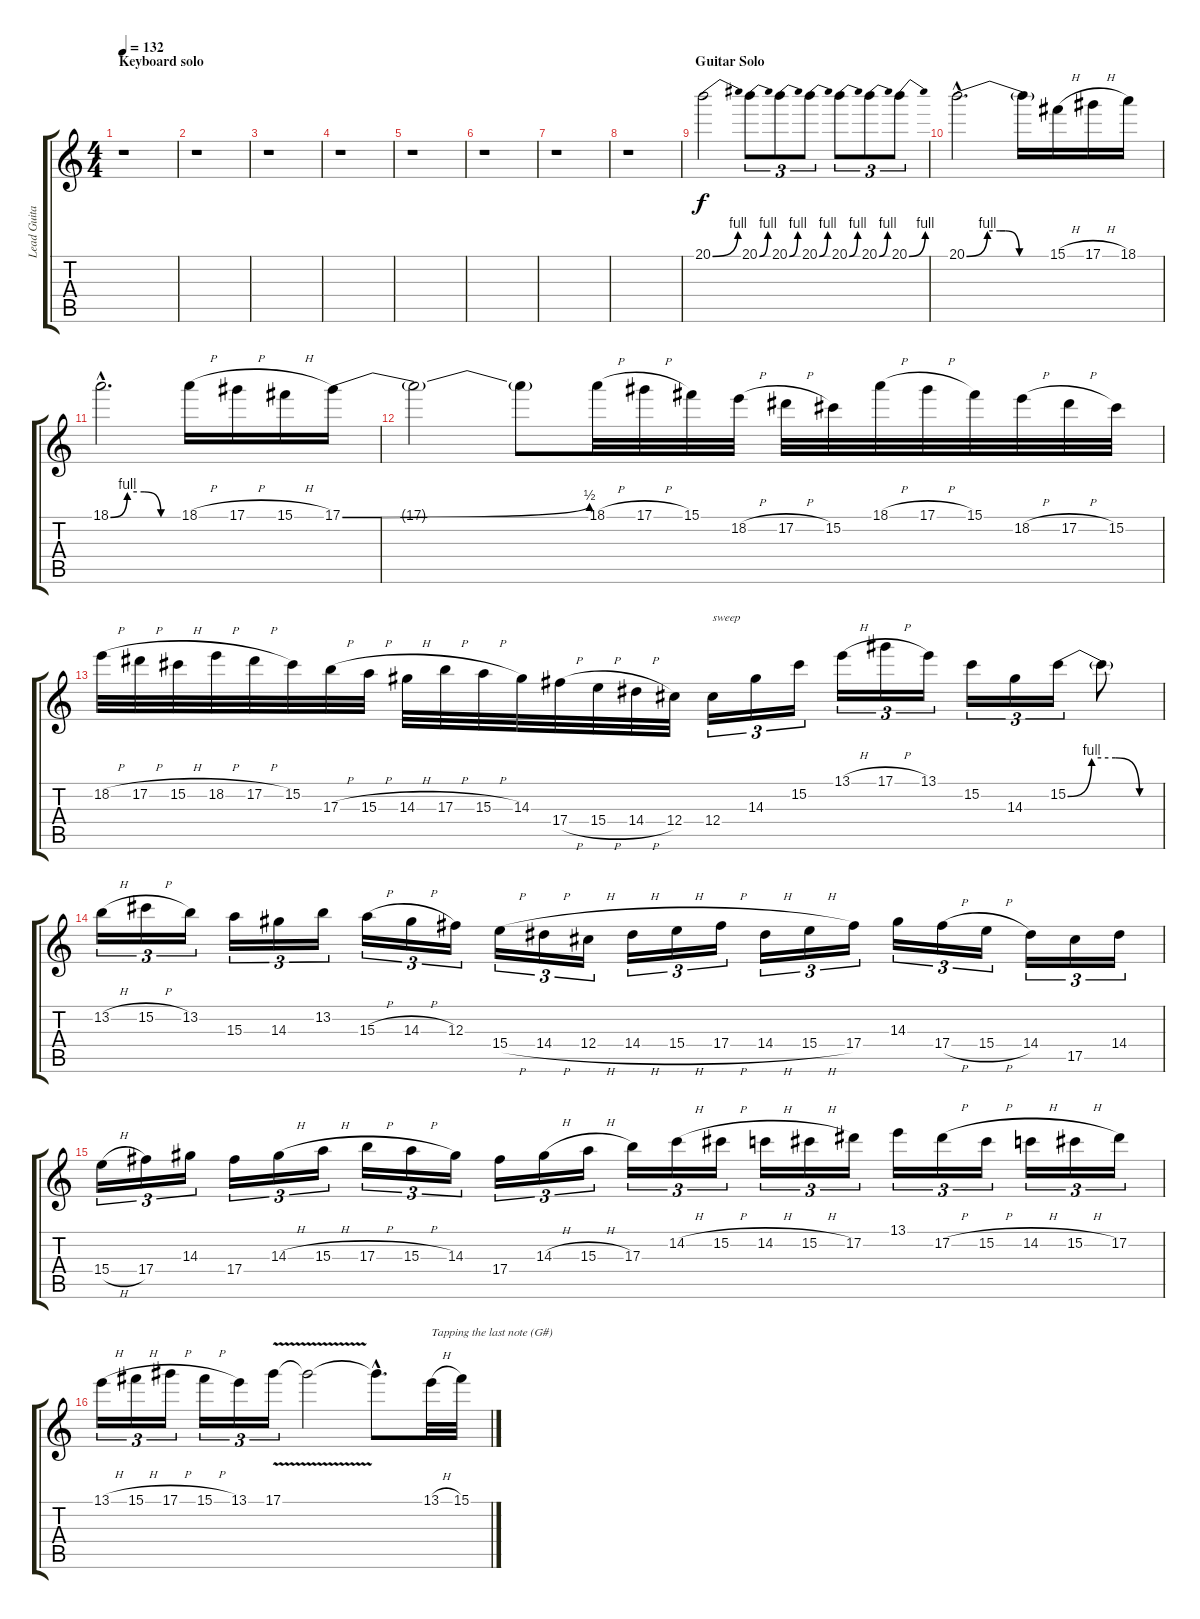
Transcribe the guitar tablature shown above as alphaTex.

\track ("Lead Guitar" "Lead Guita") {instrument distortionguitar}
\staff {score tabs}
\tuning (Eb4 Bb3 Gb3 Db3 Ab2 Eb2) {hide}
\ts (4 4)
\section ("" "Keyboard solo")
\tempo 132
\clef g2
\ks c
r.1{dy f} |
r.1 |
r.1 |
r.1 |
r.1 |
r.1 |
r.1 |
r.1 |
\section ("" "Guitar Solo")
20.1{be (bend 0 0 60 4)}.2{instrument overdrivenguitar} 20.1{be (bend 0 0 60 4)}.8{tu (3 2)} 20.1{be (bend 0 0 60 4)}.8{tu (3 2)} 20.1{be (bend 0 0 60 4)}.8{tu (3 2)} 20.1{be (bend 0 0 60 4)}.8{tu (3 2)} 20.1{be (bend 0 0 60 4)}.8{tu (3 2)} 20.1{be (bend 0 0 60 4)}.8{tu (3 2)} |
20.1{be (custom 0 0 15 4 24 4 28 4 38 0 45 0 60 0) hac}.2{d} 20.1{t}.16 15.1{h}.16 17.1{h}.16 18.1.16 |
18.1{be (custom 0 0 15 4 30 4 45 0 60 0) hac}.2{d} 18.1{h}.16 17.1{h}.16 15.1{h}.16 17.1{be (bend 0 0 60 2)}.16 |
17.1{t}.2 17.1{t}.8 18.1{h}.32 17.1{h}.32 15.1.32 18.2{h}.32 17.2{h}.32 15.2.32 18.1{h}.32 17.1{h}.32 15.1.32 18.2{h}.32 17.2{h}.32 15.2.32 |
18.2{h}.32 17.2{h}.32 15.2{h}.32 18.2{h}.32 17.2{h}.32 15.2.32 17.3{h}.32 15.3{h}.32 14.3{h}.32 17.3{h}.32 15.3{h}.32 14.3.32 17.4{h}.32 15.4{h}.32 14.4{h}.32 12.4.32 12.4.16{tu (3 2) txt "sweep"} 14.3.16{tu (3 2)} 15.2.16{tu (3 2)} 13.1{h}.16{tu (3 2)} 17.1{h}.16{tu (3 2)} 13.1.16{tu (3 2)} 15.2.16{tu (3 2)} 14.3.16{tu (3 2)} 15.2{be (custom 0 0 15 4 30 4 45 0 60 0)}.16{tu (3 2)} 15.2{t}.8 |
13.2{h}.16{tu (3 2)} 15.2{h}.16{tu (3 2)} 13.2.16{tu (3 2)} 15.3.16{tu (3 2)} 14.3.16{tu (3 2)} 13.2.16{tu (3 2)} 15.3{h}.16{tu (3 2)} 14.3{h}.16{tu (3 2)} 12.3.16{tu (3 2)} 15.4{h}.16{tu (3 2)} 14.4{h}.16{tu (3 2)} 12.4{h}.16{tu (3 2)} 14.4{h}.16{tu (3 2)} 15.4{h}.16{tu (3 2)} 17.4{h}.16{tu (3 2)} 14.4{h}.16{tu (3 2)} 15.4{h}.16{tu (3 2)} 17.4.16{tu (3 2)} 14.3.16{tu (3 2)} 17.4{h}.16{tu (3 2)} 15.4{h}.16{tu (3 2)} 14.4.16{tu (3 2)} 17.5.16{tu (3 2)} 14.4.16{tu (3 2)} |
15.4{h}.16{tu (3 2)} 17.4.16{tu (3 2)} 14.3.16{tu (3 2)} 17.4.16{tu (3 2)} 14.3{h}.16{tu (3 2)} 15.3{h}.16{tu (3 2)} 17.3{h}.16{tu (3 2)} 15.3{h}.16{tu (3 2)} 14.3.16{tu (3 2)} 17.4.16{tu (3 2)} 14.3{h}.16{tu (3 2)} 15.3{h}.16{tu (3 2)} 17.3.16{tu (3 2)} 14.2{h}.16{tu (3 2)} 15.2{h}.16{tu (3 2)} 14.2{h}.16{tu (3 2)} 15.2{h}.16{tu (3 2)} 17.2.16{tu (3 2)} 13.1.16{tu (3 2)} 17.2{h}.16{tu (3 2)} 15.2{h}.16{tu (3 2)} 14.2{h}.16{tu (3 2)} 15.2{h}.16{tu (3 2)} 17.2.16{tu (3 2)} |
13.1{h}.16{tu (3 2)} 15.1{h}.16{tu (3 2)} 17.1{h}.16{tu (3 2)} 15.1{h}.16{tu (3 2)} 13.1.16{tu (3 2)} 17.1{v}.16{tu (3 2)} 17.1{t}.2 17.1{hac t}.8{d} 13.1{h}.32{txt "Tapping the last note (G#)"} 15.1{h}.32
